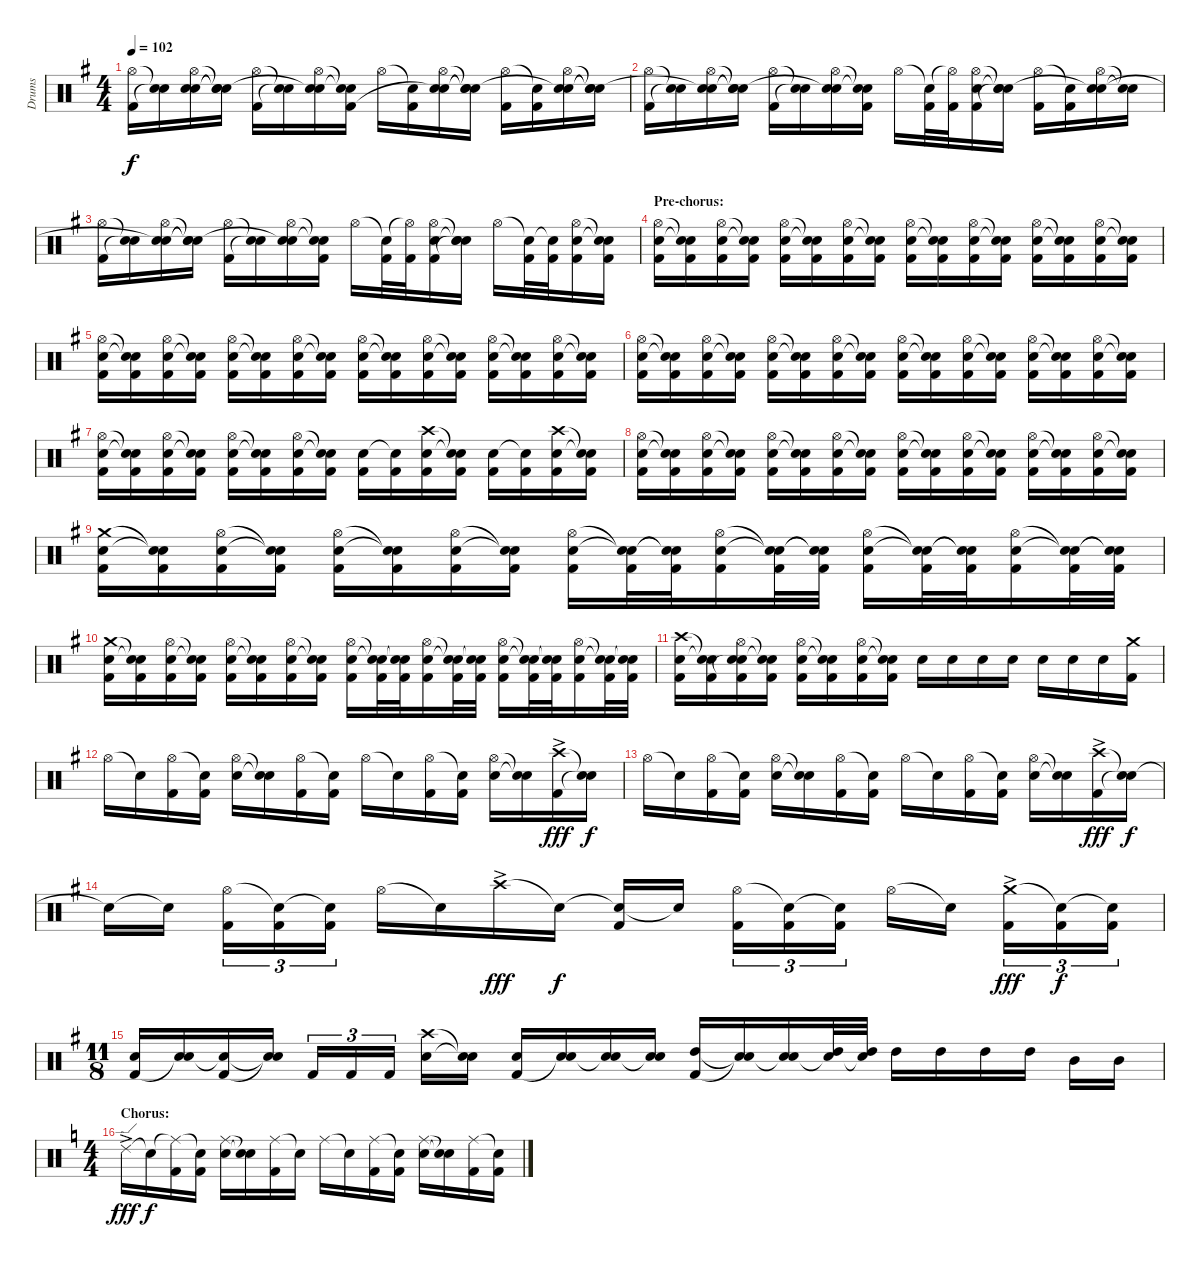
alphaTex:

\track ("Drums" "Drums") {instrument percussion}
\staff {score}
\articulation defaults
\ts (4 4)
\tempo 102
\clef neutral
\ks eminor
("Hi-Hat (open)" "Kick (hit) 2").16{dy f} ("Snare (hit)"{t} "Snare (hit)"{t}).16 ("Hi-Hat (open)" "Snare (hit) 2" "Snare (hit)"{t}).16 ("Snare (hit)"{t} "Snare (hit)"{t} "Snare (hit)"{t}).16 ("Hi-Hat (open)" "Kick (hit) 2").16 ("Snare (hit)"{t} "Snare (hit)"{t}).16 ("Hi-Hat (open)" "Snare (hit) 2" "Snare (hit)"{t}).16 ("Snare (hit)"{t} "Snare (hit)"{t} "Kick (hit) 2").16 "Hi-Hat (open)".16 ("Snare (hit)"{t} "Kick (hit) 2").16 ("Hi-Hat (open)" "Snare (hit) 2" "Snare (hit)"{t}).16 ("Snare (hit)"{t} "Snare (hit)"{t} "Snare (hit)"{t}).16 ("Hi-Hat (open)" "Kick (hit) 2").16 ("Snare (hit)"{t} "Kick (hit) 2").16 ("Hi-Hat (open)" "Snare (hit) 2" "Snare (hit)"{t}).16 ("Snare (hit)"{t} "Snare (hit)"{t} "Snare (hit)"{t}).16 |
("Hi-Hat (open)" "Kick (hit) 2").16 ("Snare (hit)"{t} "Snare (hit)"{t}).16 ("Hi-Hat (open)" "Snare (hit) 2" "Snare (hit)"{t}).16 ("Snare (hit)"{t} "Snare (hit)"{t} "Snare (hit)"{t}).16 ("Hi-Hat (open)" "Kick (hit) 2").16 ("Snare (hit)"{t} "Snare (hit)"{t}).16 ("Hi-Hat (open)" "Snare (hit) 2" "Snare (hit)"{t}).16 ("Snare (hit)"{t} "Snare (hit)"{t} "Kick (hit) 2").16 "Hi-Hat (open)".16 ("Snare (hit)"{t} "Kick (hit) 2").32 ("Hi-Hat (open)"{t} "Kick (hit) 2").32 ("Hi-Hat (open)" "Snare (hit) 2" "Kick (hit) 2").16 ("Snare (hit)"{t} "Snare (hit)"{t} "Snare (hit)"{t}).16 ("Hi-Hat (open)" "Kick (hit) 2").16 ("Snare (hit)"{t} "Kick (hit) 2").16 ("Hi-Hat (open)" "Snare (hit) 2" "Snare (hit)"{t}).16 ("Snare (hit)"{t} "Snare (hit)"{t}).16 |
("Hi-Hat (open)" "Kick (hit) 2").16 ("Snare (hit)"{t} "Snare (hit)"{t}).16 ("Hi-Hat (open)" "Snare (hit) 2" "Snare (hit)"{t}).16 ("Snare (hit)"{t} "Snare (hit)"{t} "Snare (hit)"{t}).16 ("Hi-Hat (open)" "Kick (hit) 2").16 ("Snare (hit)"{t} "Snare (hit)"{t}).16 ("Hi-Hat (open)" "Snare (hit) 2" "Snare (hit)"{t}).16 ("Snare (hit)"{t} "Snare (hit)"{t} "Kick (hit) 2").16 "Hi-Hat (open)".16 ("Snare (hit)"{t} "Kick (hit) 2").32 ("Hi-Hat (open)"{t} "Kick (hit) 2").32 ("Hi-Hat (open)" "Snare (hit) 2" "Kick (hit) 2").16 ("Snare (hit)"{t} "Snare (hit)"{t} "Snare (hit)"{t}).16 "Hi-Hat (open)".16 ("Snare (hit)"{t} "Kick (hit) 2").32 ("Snare (hit)"{t} "Kick (hit) 2").32 ("Hi-Hat (open)" "Snare (hit) 2" "Kick (hit) 2").16 ("Snare (hit)"{t} "Snare (hit)"{t} "Kick (hit) 2").16 |
\section ("" "Pre-chorus:")
("Hi-Hat (open)" "Snare (hit) 2" "Kick (hit) 2").16 ("Snare (hit)"{t} "Snare (hit)"{t} "Kick (hit) 2").16 ("Hi-Hat (open)" "Snare (hit) 2" "Kick (hit) 2").16 ("Snare (hit)"{t} "Snare (hit)"{t} "Kick (hit) 2").16 ("Hi-Hat (open)" "Snare (hit) 2" "Kick (hit) 2").16 ("Snare (hit)"{t} "Snare (hit)"{t} "Kick (hit) 2").16 ("Hi-Hat (open)" "Snare (hit) 2" "Kick (hit) 2").16 ("Snare (hit)"{t} "Snare (hit)"{t} "Kick (hit) 2").16 ("Hi-Hat (open)" "Snare (hit) 2" "Kick (hit) 2").16 ("Snare (hit)"{t} "Snare (hit)"{t} "Kick (hit) 2").16 ("Hi-Hat (open)" "Snare (hit) 2" "Kick (hit) 2").16 ("Snare (hit)"{t} "Snare (hit)"{t} "Kick (hit) 2").16 ("Hi-Hat (open)" "Snare (hit) 2" "Kick (hit) 2").16 ("Snare (hit)"{t} "Snare (hit)"{t} "Kick (hit) 2").16 ("Hi-Hat (open)" "Snare (hit) 2" "Kick (hit) 2").16 ("Snare (hit)"{t} "Snare (hit)"{t} "Kick (hit) 2").16 |
("Hi-Hat (open)" "Snare (hit) 2" "Kick (hit) 2").16 ("Snare (hit)"{t} "Snare (hit)"{t} "Kick (hit) 2").16 ("Hi-Hat (open)" "Snare (hit) 2" "Kick (hit) 2").16 ("Snare (hit)"{t} "Snare (hit)"{t} "Kick (hit) 2").16 ("Hi-Hat (open)" "Snare (hit) 2" "Kick (hit) 2").16 ("Snare (hit)"{t} "Snare (hit)"{t} "Kick (hit) 2").16 ("Hi-Hat (open)" "Snare (hit) 2" "Kick (hit) 2").16 ("Snare (hit)"{t} "Snare (hit)"{t} "Kick (hit) 2").16 ("Hi-Hat (open)" "Snare (hit) 2" "Kick (hit) 2").16 ("Snare (hit)"{t} "Snare (hit)"{t} "Kick (hit) 2").16 ("Hi-Hat (open)" "Snare (hit) 2" "Kick (hit) 2").16 ("Snare (hit)"{t} "Snare (hit)"{t} "Kick (hit) 2").16 ("Hi-Hat (open)" "Snare (hit) 2" "Kick (hit) 2").16 ("Snare (hit)"{t} "Snare (hit)"{t} "Kick (hit) 2").16 ("Hi-Hat (open)" "Snare (hit) 2" "Kick (hit) 2").16 ("Snare (hit)"{t} "Snare (hit)"{t} "Kick (hit) 2").16 |
("Hi-Hat (open)" "Snare (hit) 2" "Kick (hit) 2").16 ("Snare (hit)"{t} "Snare (hit)"{t} "Kick (hit) 2").16 ("Hi-Hat (open)" "Snare (hit) 2" "Kick (hit) 2").16 ("Snare (hit)"{t} "Snare (hit)"{t} "Kick (hit) 2").16 ("Hi-Hat (open)" "Snare (hit) 2" "Kick (hit) 2").16 ("Snare (hit)"{t} "Snare (hit)"{t} "Kick (hit) 2").16 ("Hi-Hat (open)" "Snare (hit) 2" "Kick (hit) 2").16 ("Snare (hit)"{t} "Snare (hit)"{t} "Kick (hit) 2").16 ("Hi-Hat (open)" "Snare (hit) 2" "Kick (hit) 2").16 ("Snare (hit)"{t} "Snare (hit)"{t} "Kick (hit) 2").16 ("Hi-Hat (open)" "Snare (hit) 2" "Kick (hit) 2").16 ("Snare (hit)"{t} "Snare (hit)"{t} "Kick (hit) 2").16 ("Hi-Hat (open)" "Snare (hit) 2" "Kick (hit) 2").16 ("Snare (hit)"{t} "Snare (hit)"{t} "Kick (hit) 2").16 ("Hi-Hat (open)" "Snare (hit) 2" "Kick (hit) 2").16 ("Snare (hit)"{t} "Snare (hit)"{t} "Kick (hit) 2").16 |
("Hi-Hat (open)" "Snare (hit) 2" "Kick (hit) 2").16 ("Snare (hit)"{t} "Snare (hit)"{t} "Kick (hit) 2").16 ("Hi-Hat (open)" "Snare (hit) 2" "Kick (hit) 2").16 ("Snare (hit)"{t} "Snare (hit)"{t} "Kick (hit) 2").16 ("Hi-Hat (open)" "Snare (hit) 2" "Kick (hit) 2").16 ("Snare (hit)"{t} "Snare (hit)"{t} "Kick (hit) 2").16 ("Hi-Hat (open)" "Snare (hit) 2" "Kick (hit) 2").16 ("Snare (hit)"{t} "Snare (hit)"{t} "Kick (hit) 2").16 ("Snare (hit) 2" "Kick (hit) 2").16 ("Snare (hit)"{t} "Kick (hit) 2").16 ("Crash high (hit)" "Snare (hit) 2" "Kick (hit) 2").16 ("Snare (hit)"{t} "Snare (hit)"{t} "Kick (hit) 2").16 ("Snare (hit) 2" "Kick (hit) 2").16 ("Snare (hit)"{t} "Kick (hit) 2").16 ("Crash high (hit)" "Snare (hit) 2" "Kick (hit) 2").16 ("Snare (hit)"{t} "Snare (hit)"{t} "Kick (hit) 2").16 |
("Hi-Hat (open)" "Snare (hit) 2" "Kick (hit) 2").16 ("Snare (hit)"{t} "Snare (hit)"{t} "Kick (hit) 2").16 ("Hi-Hat (open)" "Snare (hit) 2" "Kick (hit) 2").16 ("Snare (hit)"{t} "Snare (hit)"{t} "Kick (hit) 2").16 ("Hi-Hat (open)" "Snare (hit) 2" "Kick (hit) 2").16 ("Snare (hit)"{t} "Snare (hit)"{t} "Kick (hit) 2").16 ("Hi-Hat (open)" "Snare (hit) 2" "Kick (hit) 2").16 ("Snare (hit)"{t} "Snare (hit)"{t} "Kick (hit) 2").16 ("Hi-Hat (open)" "Snare (hit) 2" "Kick (hit) 2").16 ("Snare (hit)"{t} "Snare (hit)"{t} "Kick (hit) 2").16 ("Hi-Hat (open)" "Snare (hit) 2" "Kick (hit) 2").16 ("Snare (hit)"{t} "Snare (hit)"{t} "Kick (hit) 2").16 ("Hi-Hat (open)" "Snare (hit) 2" "Kick (hit) 2").16 ("Snare (hit)"{t} "Snare (hit)"{t} "Kick (hit) 2").16 ("Hi-Hat (open)" "Snare (hit) 2" "Kick (hit) 2").16 ("Snare (hit)"{t} "Snare (hit)"{t} "Kick (hit) 2").16 |
("Crash medium (hit)" "Snare (hit) 2" "Kick (hit) 2").16 ("Snare (hit)"{t} "Snare (hit)"{t} "Kick (hit) 2").16 ("Hi-Hat (open)" "Snare (hit) 2" "Kick (hit) 2").16 ("Snare (hit)"{t} "Snare (hit)"{t} "Kick (hit) 2").16 ("Hi-Hat (open)" "Snare (hit) 2" "Kick (hit) 2").16 ("Snare (hit)"{t} "Snare (hit)"{t} "Kick (hit) 2").16 ("Hi-Hat (open)" "Snare (hit) 2" "Kick (hit) 2").16 ("Snare (hit)"{t} "Snare (hit)"{t} "Kick (hit) 2").16 ("Hi-Hat (open)" "Snare (hit) 2" "Kick (hit) 2").16 ("Snare (hit)"{t} "Snare (hit)"{t} "Kick (hit) 2").32 ("Snare (hit)"{t} "Snare (hit)"{t} "Kick (hit) 2").32 ("Hi-Hat (open)" "Snare (hit) 2" "Kick (hit) 2").16 ("Snare (hit)"{t} "Snare (hit)"{t} "Kick (hit) 2").32 ("Snare (hit)"{t} "Snare (hit)"{t} "Kick (hit) 2").32 ("Hi-Hat (open)" "Snare (hit) 2" "Kick (hit) 2").16 ("Snare (hit)"{t} "Snare (hit)"{t} "Kick (hit) 2").32 ("Snare (hit)"{t} "Snare (hit)"{t} "Kick (hit) 2").32 ("Hi-Hat (open)" "Snare (hit) 2" "Kick (hit) 2").16 ("Snare (hit)"{t} "Snare (hit)"{t} "Kick (hit) 2").32 ("Snare (hit)"{t} "Snare (hit)"{t} "Kick (hit) 2").32 |
("Crash medium (hit)" "Snare (hit) 2" "Kick (hit) 2").16 ("Snare (hit)"{t} "Snare (hit)"{t} "Kick (hit) 2").16 ("Hi-Hat (open)" "Snare (hit) 2" "Kick (hit) 2").16 ("Snare (hit)"{t} "Snare (hit)"{t} "Kick (hit) 2").16 ("Hi-Hat (open)" "Snare (hit) 2" "Kick (hit) 2").16 ("Snare (hit)"{t} "Snare (hit)"{t} "Kick (hit) 2").16 ("Hi-Hat (open)" "Snare (hit) 2" "Kick (hit) 2").16 ("Snare (hit)"{t} "Snare (hit)"{t} "Kick (hit) 2").16 ("Hi-Hat (open)" "Snare (hit) 2" "Kick (hit) 2").16 ("Snare (hit)"{t} "Snare (hit)"{t} "Kick (hit) 2").32 ("Snare (hit)"{t} "Snare (hit)"{t} "Kick (hit) 2").32 ("Hi-Hat (open)" "Snare (hit) 2" "Kick (hit) 2").16 ("Snare (hit)"{t} "Snare (hit)"{t} "Kick (hit) 2").32 ("Snare (hit)"{t} "Snare (hit)"{t} "Kick (hit) 2").32 ("Hi-Hat (open)" "Snare (hit) 2" "Kick (hit) 2").16 ("Snare (hit)"{t} "Snare (hit)"{t} "Kick (hit) 2").32 ("Snare (hit)"{t} "Snare (hit)"{t} "Kick (hit) 2").32 ("Hi-Hat (open)" "Snare (hit) 2" "Kick (hit) 2").16 ("Snare (hit)"{t} "Snare (hit)"{t} "Kick (hit) 2").32 ("Snare (hit)"{t} "Snare (hit)"{t} "Kick (hit) 2").32 |
("Crash high (hit)" "Snare (hit) 2" "Kick (hit) 2").16 ("Snare (hit)"{t} "Snare (hit)"{t} "Kick (hit) 2").16 ("Hi-Hat (open)" "Snare (hit) 2" "Snare (hit)"{t} "Kick (hit) 2").16 ("Snare (hit)"{t} "Snare (hit)"{t} "Kick (hit) 2").16 ("Hi-Hat (open)" "Snare (hit) 2" "Kick (hit) 2").16 ("Snare (hit)"{t} "Snare (hit)"{t} "Kick (hit) 2").16 ("Hi-Hat (open)" "Snare (hit) 2" "Kick (hit) 2").16 ("Snare (hit)"{t} "Snare (hit)"{t} "Kick (hit) 2").16 "Snare (hit) 2".16 "Snare (hit) 2".16 "Snare (hit) 2".16 "Snare (hit) 2".16 "Snare (hit) 2".16 "Snare (hit) 2".16 "Snare (hit) 2".16 ("Crash medium (hit)" "Kick (hit) 2").16 |
"Hi-Hat (open)".16 "Snare (hit)"{t}.16 ("Hi-Hat (open)" "Kick (hit) 2").16 ("Snare (hit)"{t} "Kick (hit) 2").16 ("Hi-Hat (open)" "Snare (hit) 2").16 ("Snare (hit)"{t} "Snare (hit)"{t}).16 ("Hi-Hat (open)" "Kick (hit) 2").16 ("Snare (hit)"{t} "Kick (hit) 2").16 "Hi-Hat (open)".16 "Snare (hit)"{t}.16 ("Hi-Hat (open)" "Kick (hit) 2").16 ("Snare (hit)"{t} "Kick (hit) 2").16 ("Hi-Hat (open)" "Snare (hit) 2").16 ("Snare (hit)"{t} "Snare (hit)"{t}).16 ("Crash high (hit)"{ac} "Kick (hit) 2").16{dy fff} ("Snare (hit)"{t} "Snare (hit)"{t}).16{dy f} |
"Hi-Hat (open)".16 "Snare (hit)"{t}.16 ("Hi-Hat (open)" "Kick (hit) 2").16 ("Snare (hit)"{t} "Kick (hit) 2").16 ("Hi-Hat (open)" "Snare (hit) 2").16 ("Snare (hit)"{t} "Snare (hit)"{t}).16 ("Hi-Hat (open)" "Kick (hit) 2").16 ("Snare (hit)"{t} "Kick (hit) 2").16 "Hi-Hat (open)".16 "Snare (hit)"{t}.16 ("Hi-Hat (open)" "Kick (hit) 2").16 ("Snare (hit)"{t} "Kick (hit) 2").16 ("Hi-Hat (open)" "Snare (hit) 2").16 ("Snare (hit)"{t} "Snare (hit)"{t}).16 ("Crash high (hit)"{ac} "Kick (hit) 2").16{dy fff} ("Snare (hit)"{t} "Snare (hit)"{t}).16{dy f} |
"Snare (hit)"{t}.16 "Snare (hit)"{t}.16 ("Hi-Hat (open)" "Kick (hit) 2").16{tu (3 2)} ("Snare (hit)"{t} "Kick (hit) 2").16{tu (3 2)} ("Snare (hit)"{t} "Kick (hit) 2").16{tu (3 2)} "Hi-Hat (open)".16 "Snare (hit)"{t}.16 "Crash high (hit)"{ac}.16{dy fff} "Snare (hit)"{t}.16{dy f} ("Snare (hit)"{t} "Kick (hit) 2").16 "Snare (hit)"{t}.16 ("Hi-Hat (open)" "Kick (hit) 2").16{tu (3 2)} ("Snare (hit)"{t} "Kick (hit) 2").16{tu (3 2)} ("Snare (hit)"{t} "Kick (hit) 2").16{tu (3 2)} "Hi-Hat (open)".16 "Snare (hit)"{t}.16 ("Crash medium (hit)"{ac} "Kick (hit) 2").16{tu (3 2) dy fff} ("Snare (hit)"{t} "Kick (hit) 2").16{tu (3 2) dy f} ("Snare (hit)"{t} "Kick (hit) 2").16{tu (3 2)} |
\ts (11 8)
("Snare (hit) 2" "Kick (hit) 2").16 ("Snare (hit) 2" "Snare (hit)"{t}).16 ("Snare (hit)"{t} "Kick (hit) 2").16 ("Snare (hit)"{t} "Snare (hit)"{t}).16 "Kick (hit) 2".16{tu (3 2)} "Kick (hit) 2".16{tu (3 2)} "Kick (hit) 2".16{tu (3 2)} ("Crash high (hit)" "Snare (hit) 2").16 ("Snare (hit)"{t} "Snare (hit)"{t}).16 ("Snare (hit) 2" "Kick (hit) 2").16 ("Snare (hit) 2" "Snare (hit)"{t}).16 ("Snare (hit) 2" "Snare (hit)"{t}).16 ("Snare (hit) 2" "Snare (hit)"{t}).16 ("High Tom (hit)" "Kick (hit) 2").16 ("Snare (hit)"{t} "Snare (hit)"{t}).16 ("Snare (hit) 2" "Snare (hit)"{t}).16 ("High Tom (hit)" "Snare (hit)"{t}).32 ("High Tom (hit)" "Snare (hit)"{t}).32 "High Tom (hit)".16 "High Tom (hit)".16 "High Tom (hit)".16 "High Tom (hit)".16 "Mid Tom (hit)".16 "Mid Tom (hit)".16 |
\ts (4 4)
\section ("" "Chorus:")
\ks c "Ride (edge) 2"{ac}.16{dy fff} "Snare (hit)"{t}.16{dy f}
("Ride (middle)"{t} "Kick (hit) 2").16 ("Snare (hit)"{t} "Kick (hit) 2").16 ("Ride (middle)" "Snare (hit) 2").16 ("Snare (hit)"{t} "Snare (hit)"{t}).16 ("Ride (middle)" "Kick (hit) 2").16 "Snare (hit)"{t}.16 "Ride (middle)".16 "Snare (hit)"{t}.16 ("Ride (middle)" "Kick (hit) 2").16 ("Snare (hit)"{t} "Kick (hit) 2").16 ("Ride (middle)" "Snare (hit) 2").16 ("Snare (hit)"{t} "Snare (hit)"{t}).16 ("Ride (middle)" "Kick (hit) 2").16 ("Snare (hit)"{t} "Kick (hit) 2").16
